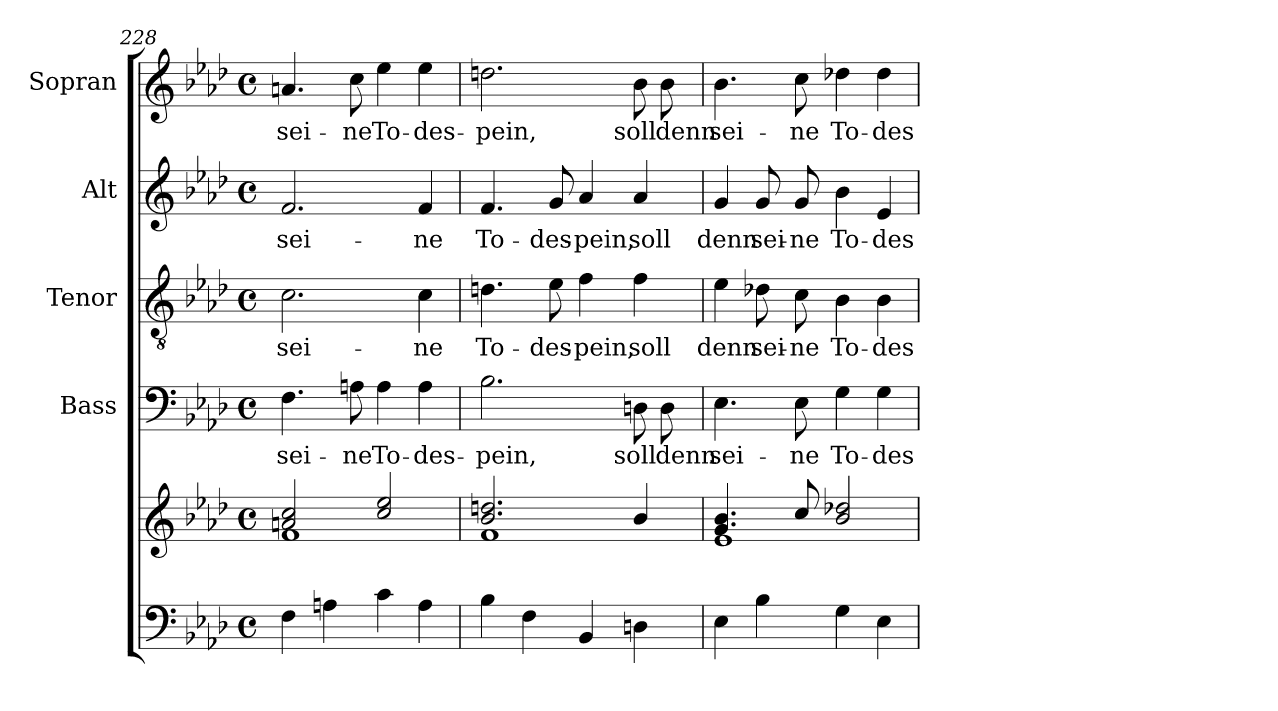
**kern	**kern	**kern	**text	**kern	**text	**kern	**text	**kern	**text
*part5	*part5	*part4	*part4	*part3	*part3	*part2	*part2	*part1	*part1
*staff6	*staff5	*staff4	*staff4	*staff3	*staff3	*staff2	*staff2	*staff1	*staff1
*	*	*I"Bass	*	*I"Tenor	*	*I"Alt	*	*I"Sopran	*
*	*	*I'B.	*	*I'T.	*	*I'A.	*	*I'S.	*
*clefF4	*clefG2	*clefF4	*	*clefGv2	*	*clefG2	*	*clefG2	*
*k[b-e-a-d-]	*k[b-e-a-d-]	*k[b-e-a-d-]	*	*k[b-e-a-d-]	*	*k[b-e-a-d-]	*	*k[b-e-a-d-]	*
*A-:	*A-:	*A-:	*	*A-:	*	*A-:	*	*A-:	*
*M4/4	*M4/4	*M4/4	*	*M4/4	*	*M4/4	*	*M4/4	*
*met(c)	*met(c)	*met(c)	*	*met(c)	*	*met(c)	*	*met(c)	*
=228	=228	=228	=228	=228	=228	=228	=228	=228	=228
*	*^	*	*	*	*	*	*	*	*
!	!	!	!	!LO:LY:b	!	!LO:LY:b	!	!LO:LY:b	!	!LO:LY:b
4F\	2an/ 2cc/	1f	4.F\	sei-	2.c\	sei-	2.f/	sei-	4.an/	sei-
4An\	.	.	.	.	.	.	.	.	.	.
!	!	!	!	!LO:LY:b	!	!	!	!	!	!LO:LY:b
.	.	.	8An\	-ne	.	.	.	.	8cc\	-ne
!	!	!	!	!LO:LY:b	!	!	!	!	!	!LO:LY:b
4c\	2cc/ 2ee-/	.	4A\	To-	.	.	.	.	4ee-\	To-
!	!	!	!	!LO:LY:b	!	!LO:LY:b	!	!LO:LY:b	!	!LO:LY:b
4A\	.	.	4A\	-des-	4c\	-ne	4f/	-ne	4ee-\	-des-
!!LO:LB:g=z
=229	=229	=229	=229	=229	=229	=229	=229	=229	=229	=229
!	!	!	!	!LO:LY:b	!	!LO:LY:b	!	!LO:LY:b	!	!LO:LY:b
4B-\	2.b-/ 2.ddn/	1f	2.B-\	-pein,	4.dn\	To-	4.f/	To-	2.ddn\	-pein,
4F\	.	.	.	.	.	.	.	.	.	.
!	!	!	!	!	!	!LO:LY:b	!	!LO:LY:b	!	!
.	.	.	.	.	8e-\	-des-	8g/	-des-	.	.
!	!	!	!	!	!	!LO:LY:b	!	!LO:LY:b	!	!
4BB-/	.	.	.	.	4f\	-pein,	4a-/	-pein,	.	.
!	!	!	!	!LO:LY:b	!	!LO:LY:b	!	!LO:LY:b	!	!LO:LY:b
4Dn\	4b-/	.	8Dn\	soll	4f\	soll	4a-/	soll	8b-\	soll
!	!	!	!	!LO:LY:b	!	!	!	!	!	!LO:LY:b
.	.	.	8D\	denn	.	.	.	.	8b-\	denn
=230	=230	=230	=230	=230	=230	=230	=230	=230	=230	=230
!	!	!	!	!LO:LY:b	!	!LO:LY:b	!	!LO:LY:b	!	!LO:LY:b
4E-\	4.g/ 4.b-/	1e-	4.E-\	sei-	4e-\	denn	4g/	denn	4.b-\	sei-
!	!	!	!	!	!	!LO:LY:b	!	!LO:LY:b	!	!
4B-\	.	.	.	.	8d-X\	sei-	8g/	sei-	.	.
!	!	!	!	!LO:LY:b	!	!LO:LY:b	!	!LO:LY:b	!	!LO:LY:b
.	8cc/	.	8E-\	-ne	8c\	-ne	8g/	-ne	8cc\	-ne
!	!	!	!	!LO:LY:b	!	!LO:LY:b	!	!LO:LY:b	!	!LO:LY:b
4G\	2b-/ 2dd-X/	.	4G\	To-	4B-\	To-	4b-\	To-	4dd-X\	To-
!	!	!	!	!LO:LY:b	!	!LO:LY:b	!	!LO:LY:b	!	!LO:LY:b
4E-\	.	.	4G\	-des	4B-\	-des-	4e-/	-des-	4dd-\	-des-
*	*v	*v	*	*	*	*	*	*	*	*
=	=	=	=	=	=	=	=	=	=
*-	*-	*-	*-	*-	*-	*-	*-	*-	*-
